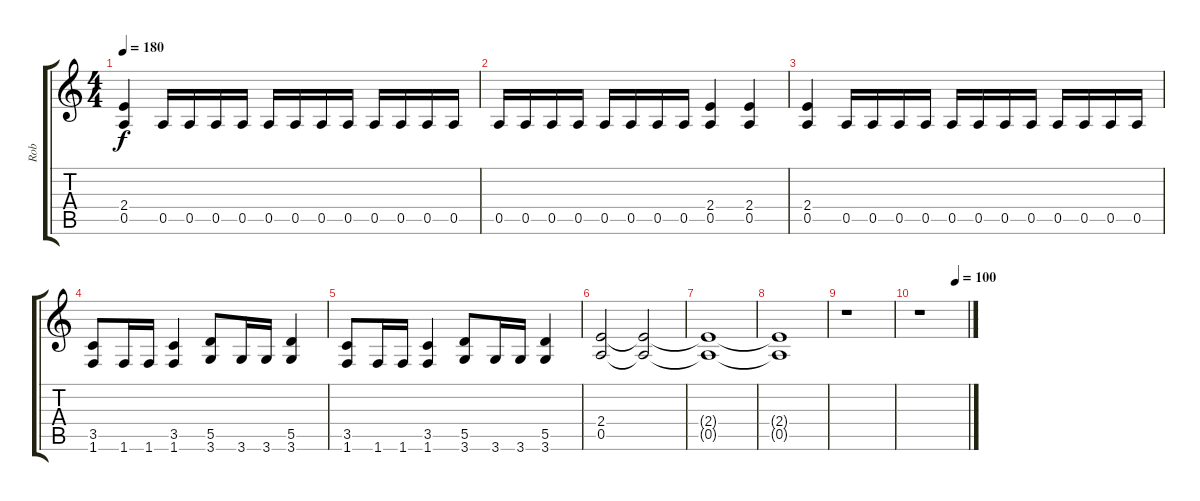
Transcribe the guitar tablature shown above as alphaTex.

\track ("Rob" "Rob") {instrument distortionguitar}
\staff {score tabs}
\tuning (E4 B3 G3 D3 A2 E2) {hide}
\ts (4 4)
\tempo 180
\clef g2
\ks c
(2.4 0.5).4{dy f} 0.5.16 0.5.16 0.5.16 0.5.16 0.5.16 0.5.16 0.5.16 0.5.16 0.5.16 0.5.16 0.5.16 0.5.16 |
0.5.16 0.5.16 0.5.16 0.5.16 0.5.16 0.5.16 0.5.16 0.5.16 (2.4 0.5).4 (2.4 0.5).4 |
(2.4 0.5).4 0.5.16 0.5.16 0.5.16 0.5.16 0.5.16 0.5.16 0.5.16 0.5.16 0.5.16 0.5.16 0.5.16 0.5.16 |
(3.5 1.6).8 1.6.16 1.6.16 (3.5 1.6).4 (5.5 3.6).8 3.6.16 3.6.16 (5.5 3.6).4 |
(3.5 1.6).8 1.6.16 1.6.16 (3.5 1.6).4 (5.5 3.6).8 3.6.16 3.6.16 (5.5 3.6).4 |
(2.4 0.5).2 (2.4{t} 0.5{t}).2 |
(2.4{t} 0.5{t}).1{volume 0} |
(2.4{t} 0.5{t}).1 |
r.1 |
\tempo (100 0.75)
r.1
